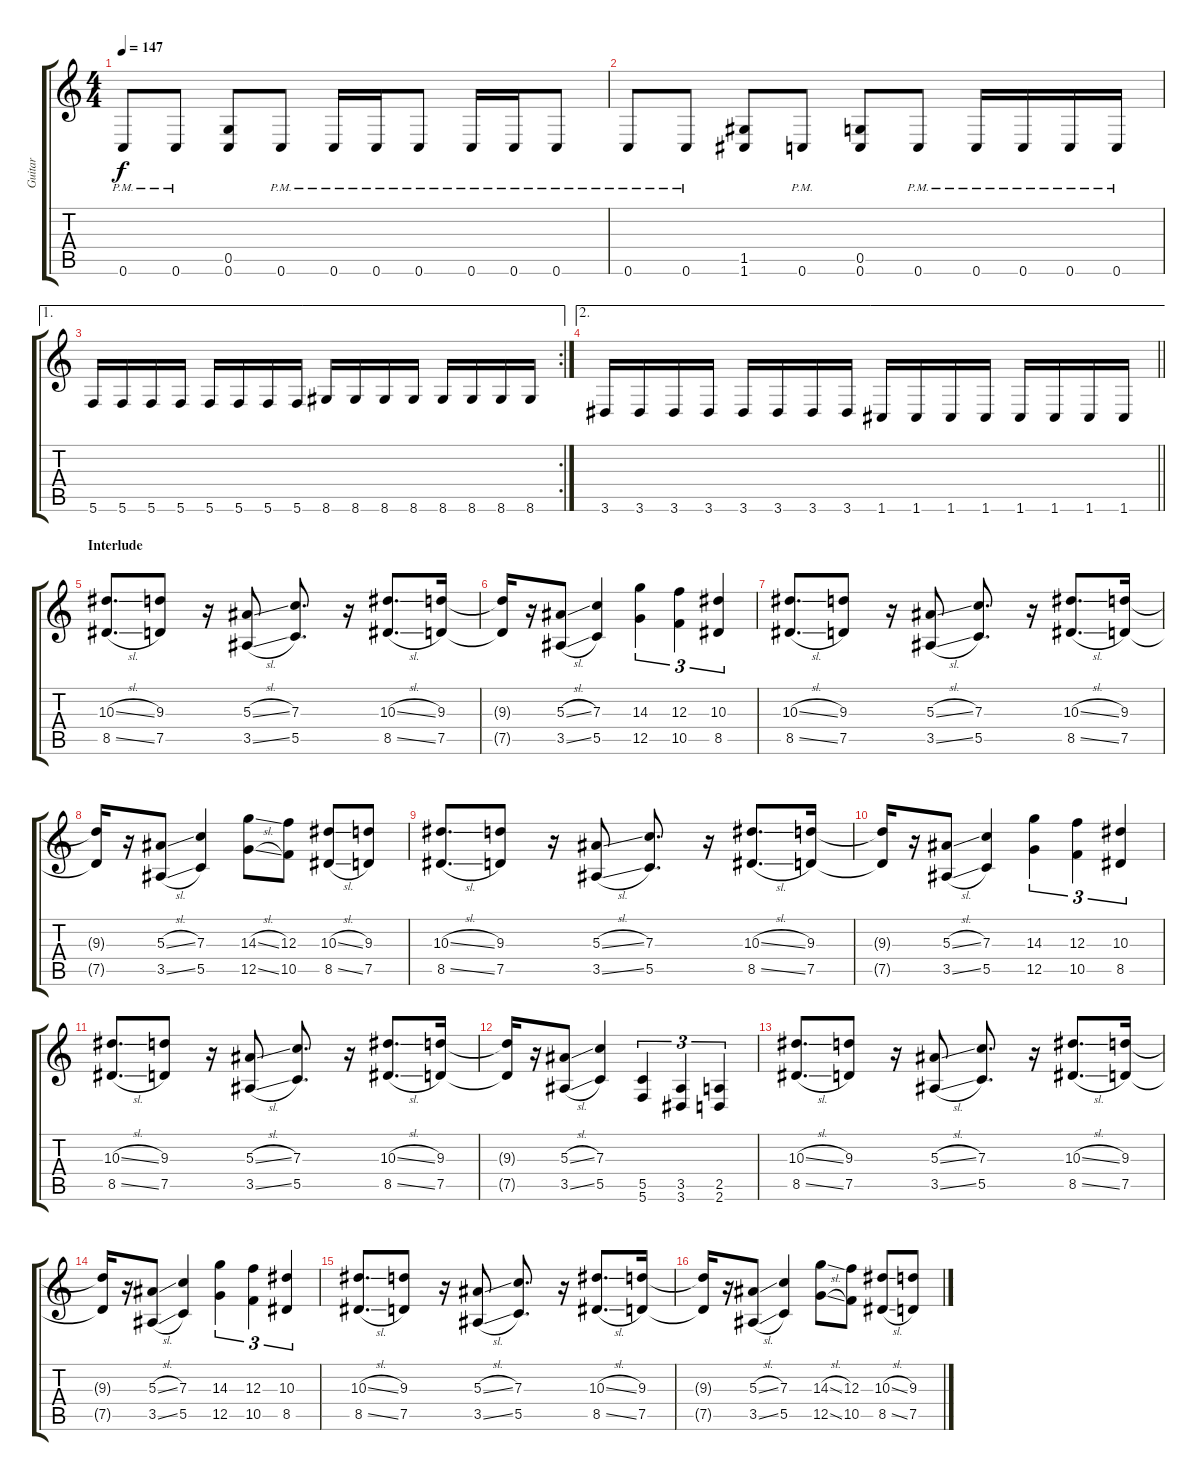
\track ("Guitar" "Guitar") {instrument overdrivenguitar}
\staff {score tabs}
\tuning (D4 A3 F3 C3 G2 C2) {hide}
\ts (4 4)
\tempo 147
\clef g2
\ks c
0.6{pm}.8{dy f} 0.6{pm}.8 (0.5 0.6).8 0.6{pm}.8 0.6{pm}.16 0.6{pm}.16 0.6{pm}.8 0.6{pm}.16 0.6{pm}.16 0.6{pm}.8 |
0.6{pm}.8 0.6{pm}.8 (1.5 1.6).8 0.6{pm}.8 (0.5 0.6).8 0.6{pm}.8 0.6{pm}.16 0.6{pm}.16 0.6{pm}.16 0.6{pm}.16 |
\ae 1
\rc 2
5.6.16 5.6.16 5.6.16 5.6.16 5.6.16 5.6.16 5.6.16 5.6.16 8.6.16 8.6.16 8.6.16 8.6.16 8.6.16 8.6.16 8.6.16 8.6.16 |
\ae 2
\barLineRight lightlight
3.6.16 3.6.16 3.6.16 3.6.16 3.6.16 3.6.16 3.6.16 3.6.16 1.6.16 1.6.16 1.6.16 1.6.16 1.6.16 1.6.16 1.6.16 1.6.16 |
\section ("" "Interlude")
(10.3{sl} 8.5{sl}).8{d} (9.3 7.5).8 r.16 (5.3{sl} 3.5{sl}).8 (7.3 5.5).8{d} r.16 (10.3{sl} 8.5{sl}).8{d} (9.3 7.5).16 |
(9.3{t} 7.5{t}).16 r.16 (5.3{sl} 3.5{sl}).8 (7.3 5.5).4 (14.3 12.5).4{tu (3 2)} (12.3 10.5).4{tu (3 2)} (10.3 8.5).4{tu (3 2)} |
(10.3{sl} 8.5{sl}).8{d} (9.3 7.5).8 r.16 (5.3{sl} 3.5{sl}).8 (7.3 5.5).8{d} r.16 (10.3{sl} 8.5{sl}).8{d} (9.3 7.5).16 |
(9.3{t} 7.5{t}).16 r.16 (5.3{sl} 3.5{sl}).8 (7.3 5.5).4 (14.3{sl} 12.5{sl}).8 (12.3 10.5).8 (10.3{sl} 8.5{sl}).8 (9.3 7.5).8 |
(10.3{sl} 8.5{sl}).8{d} (9.3 7.5).8 r.16 (5.3{sl} 3.5{sl}).8 (7.3 5.5).8{d} r.16 (10.3{sl} 8.5{sl}).8{d} (9.3 7.5).16 |
(9.3{t} 7.5{t}).16 r.16 (5.3{sl} 3.5{sl}).8 (7.3 5.5).4 (14.3 12.5).4{tu (3 2)} (12.3 10.5).4{tu (3 2)} (10.3 8.5).4{tu (3 2)} |
(10.3{sl} 8.5{sl}).8{d} (9.3 7.5).8 r.16 (5.3{sl} 3.5{sl}).8 (7.3 5.5).8{d} r.16 (10.3{sl} 8.5{sl}).8{d} (9.3 7.5).16 |
(9.3{t} 7.5{t}).16 r.16 (5.3{sl} 3.5{sl}).8 (7.3 5.5).4 (5.5 5.6).4{tu (3 2)} (3.5 3.6).4{tu (3 2)} (2.5 2.6).4{tu (3 2)} |
(10.3{sl} 8.5{sl}).8{d} (9.3 7.5).8 r.16 (5.3{sl} 3.5{sl}).8 (7.3 5.5).8{d} r.16 (10.3{sl} 8.5{sl}).8{d} (9.3 7.5).16 |
(9.3{t} 7.5{t}).16 r.16 (5.3{sl} 3.5{sl}).8 (7.3 5.5).4 (14.3 12.5).4{tu (3 2)} (12.3 10.5).4{tu (3 2)} (10.3 8.5).4{tu (3 2)} |
(10.3{sl} 8.5{sl}).8{d} (9.3 7.5).8 r.16 (5.3{sl} 3.5{sl}).8 (7.3 5.5).8{d} r.16 (10.3{sl} 8.5{sl}).8{d} (9.3 7.5).16 |
(9.3{t} 7.5{t}).16 r.16 (5.3{sl} 3.5{sl}).8 (7.3 5.5).4 (14.3{sl} 12.5{sl}).8 (12.3 10.5).8 (10.3{sl} 8.5{sl}).8 (9.3 7.5).8
